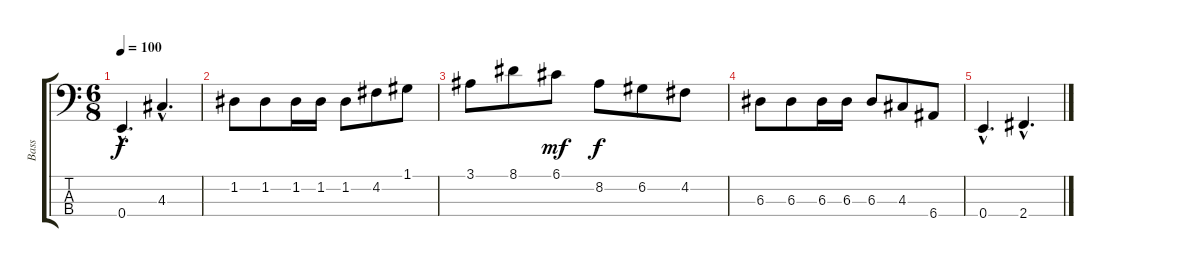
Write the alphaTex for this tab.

\track ("Bass" "Bass") {instrument electricbasspick}
\staff {score tabs}
\tuning (G2 D2 A1 E1) {hide}
\ts (6 8)
\tempo 100
\clef f4
\ks c
0.4{hac}.4{d dy f} 4.3{hac}.4{d} |
1.2.8 1.2.8 1.2.16 1.2.16 1.2.8 4.2.8 1.1.8 |
3.1.8 8.1.8 6.1.8{dy mf} 8.2.8{dy f} 6.2.8 4.2.8 |
6.3.8 6.3.8 6.3.16 6.3.16 6.3.8 4.3.8 6.4.8 |
0.4{hac}.4{d} 2.4{hac}.4{d}
